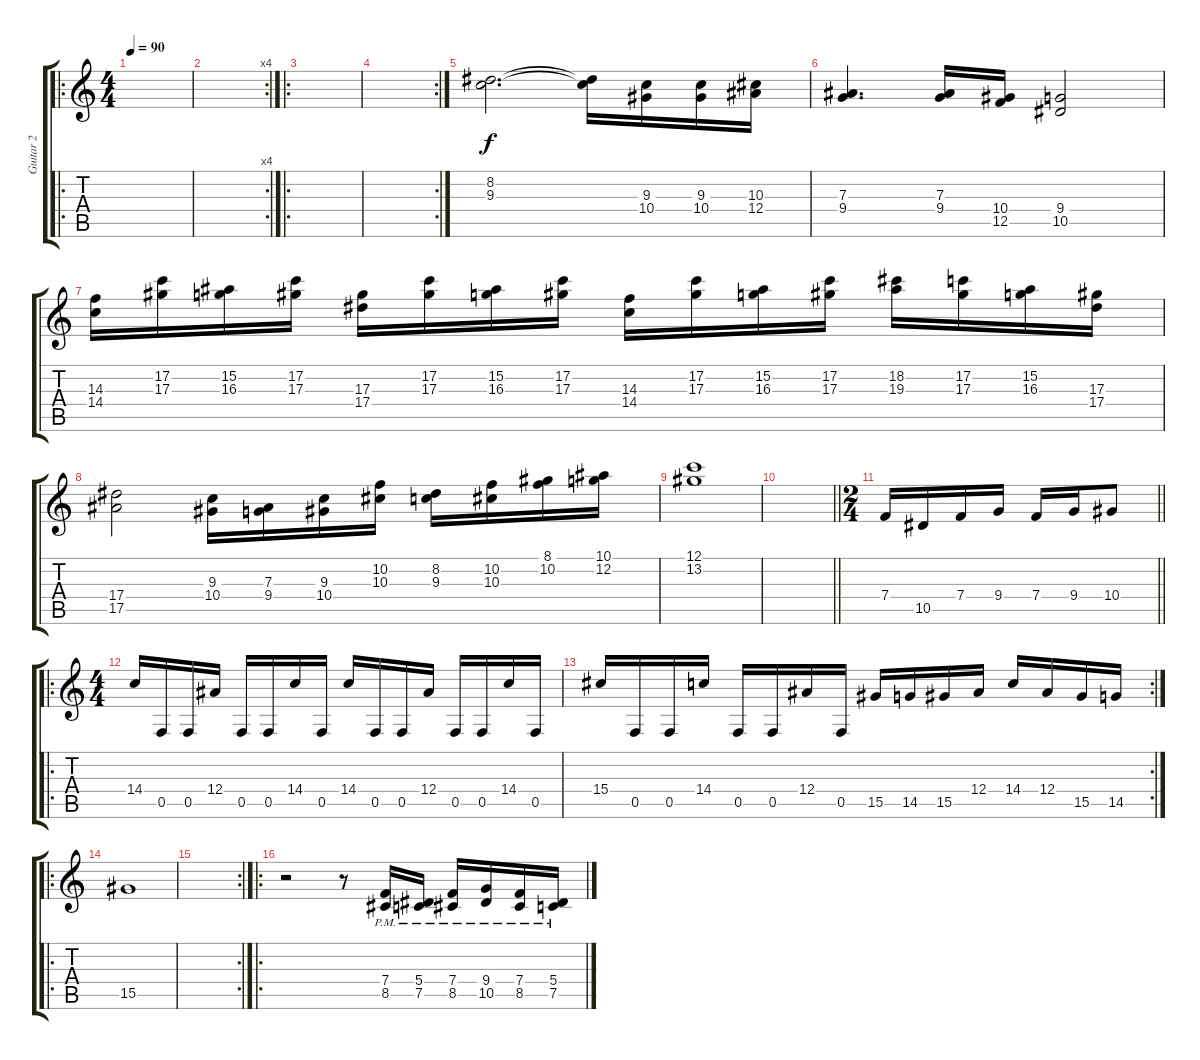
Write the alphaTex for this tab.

\track ("Guitar 2" "Guitar 2") {instrument distortionguitar}
\staff {score tabs}
\tuning (C4 G3 Eb3 Bb2 F2 C2) {hide}
\ro
\ts (4 4)
\tempo 90
\clef g2
\ks c
|
\rc 4
|
\ro
|
\rc 2
|
(8.2 9.3).2{d volume 13 instrument distortionguitar} (8.2{t} 9.3{t}).16 (9.3 10.4).16 (9.3 10.4).16 (10.3 12.4).16 |
(7.3 9.4).4{d} (7.3 9.4).16 (10.4 12.5).16 (9.4 10.5).2 |
(14.3 14.4).16 (17.2 17.3).16 (15.2 16.3).16 (17.2 17.3).16 (17.3 17.4).16 (17.2 17.3).16 (15.2 16.3).16 (17.2 17.3).16 (14.3 14.4).16 (17.2 17.3).16 (15.2 16.3).16 (17.2 17.3).16 (18.2 19.3).16 (17.2 17.3).16 (15.2 16.3).16 (17.3 17.4).16 |
(17.4 17.5).2 (9.3 10.4).16 (7.3 9.4).16 (9.3 10.4).16 (10.2 10.3).16 (8.2 9.3).16 (10.2 10.3).16 (8.1 10.2).16 (10.1 12.2).16 |
(12.1 13.2).1 |
\barLineRight lightlight
|
\ts (2 4)
\barLineRight lightlight
7.4.16{volume 12 instrument distortionguitar} 10.5.16 7.4.16 9.4.16 7.4.16 9.4.16 10.4.8 |
\ro
\ts (4 4)
14.4.16 0.5.16 0.5.16 12.4.16 0.5.16 0.5.16 14.4.16 0.5.16 14.4.16 0.5.16 0.5.16 12.4.16 0.5.16 0.5.16 14.4.16 0.5.16 |
\rc 2
15.4.16 0.5.16 0.5.16 14.4.16 0.5.16 0.5.16 12.4.16 0.5.16 15.5.16 14.5.16 15.5.16 12.4.16 14.4.16 12.4.16 15.5.16 14.5.16 |
\ro
15.5.1 |
\rc 2
|
\ro
r.2 r.8 (7.4{pm} 8.5).16{volume 16 instrument distortionguitar} (5.4{pm} 7.5).16 (7.4{pm} 8.5).16 (9.4{pm} 10.5).16 (7.4{pm} 8.5).16 (5.4{pm} 7.5).16
